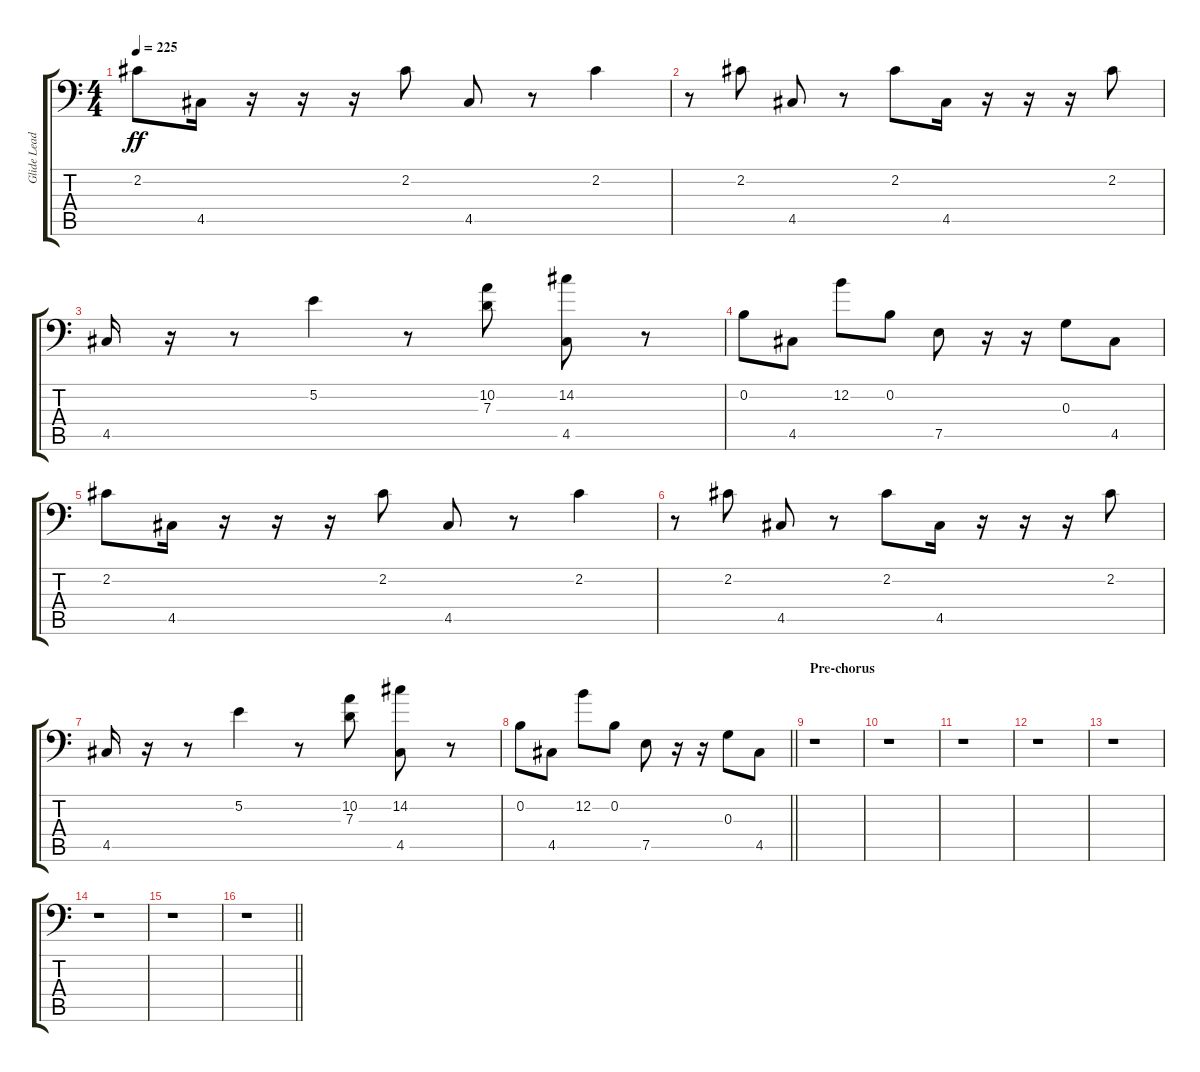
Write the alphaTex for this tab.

\track ("Glide Lead" "Glide Lead") {instrument lead4chiff}
\staff {score tabs}
\tuning (B8 B3 G3 D3 A2 C-1) {hide}
\ts (4 4)
\tempo 225
\clef f4
\ks c
2.2.8{dy ff} 4.5.16 r.16 r.16 r.16 2.2.8 4.5.8 r.8 2.2.4 |
r.8 2.2.8 4.5.8 r.8 2.2.8 4.5.16 r.16 r.16 r.16 2.2.8 |
4.5.16 r.16 r.8 5.2.4 r.8 (10.2 7.3).8 (14.2 4.5).8 r.8 |
0.2.8 4.5.8 12.2.8 0.2.8 7.5.8 r.16 r.16 0.3.8 4.5.8 |
2.2.8 4.5.16 r.16 r.16 r.16 2.2.8 4.5.8 r.8 2.2.4 |
r.8 2.2.8 4.5.8 r.8 2.2.8 4.5.16 r.16 r.16 r.16 2.2.8 |
4.5.16 r.16 r.8 5.2.4 r.8 (10.2 7.3).8 (14.2 4.5).8 r.8 |
\barLineRight lightlight
0.2.8 4.5.8 12.2.8 0.2.8 7.5.8 r.16 r.16 0.3.8 4.5.8 |
\section ("" "Pre-chorus")
r.1 |
r.1 |
r.1 |
r.1 |
r.1 |
r.1 |
r.1 |
\barLineRight lightlight
r.1
